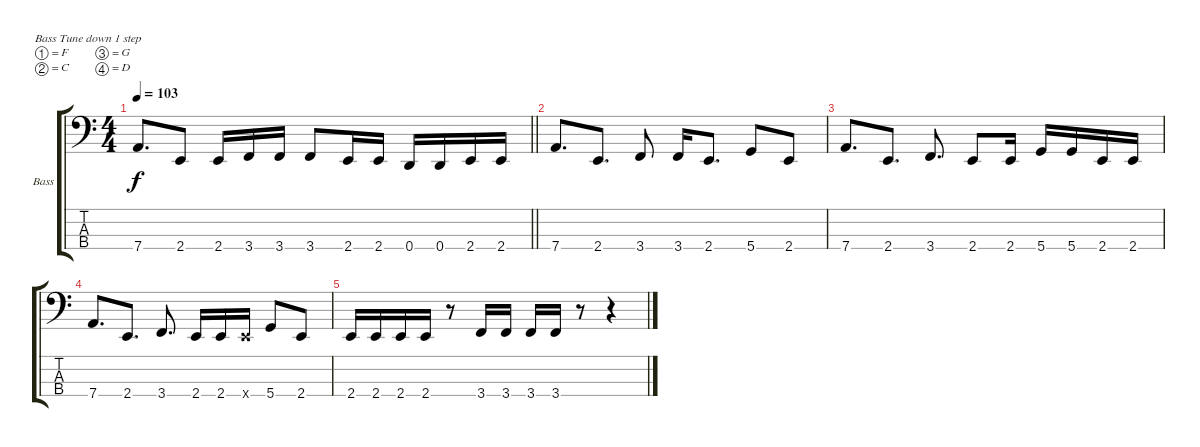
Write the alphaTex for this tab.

\bracketExtendMode groupsimilarinstruments
\firstSystemTrackNameOrientation horizontal
\otherSystemsTrackNameOrientation horizontal
\track ("Bass" "Bass") {instrument electricbassfinger}
\staff {score tabs}
\tuning (F2 C2 G1 D1)
\ts (4 4)
\tempo 103
\clef f4
\barLineRight lightlight
\ks c
7.4.8{d dy f} 2.4.8 2.4.16 3.4.16 3.4.16 3.4.8 2.4.16 2.4.16 0.4.16 0.4.16 2.4.16 2.4.16 |
7.4.8{d} 2.4.8{d} 3.4.8 3.4.16 2.4.8{d} 5.4.8 2.4.8 |
7.4.8{d} 2.4.8{d} 3.4.8{d} 2.4.8 2.4.16 5.4.16 5.4.16 2.4.16 2.4.16 |
7.4.8{d} 2.4.8{d} 3.4.8{d} 2.4.16 2.4.16 2.4{x}.16 5.4.8 2.4.8 |
2.4.16 2.4.16 2.4.16 2.4.16 r.8 3.4.16 3.4.16 3.4.16 3.4.16 r.8 r.4
